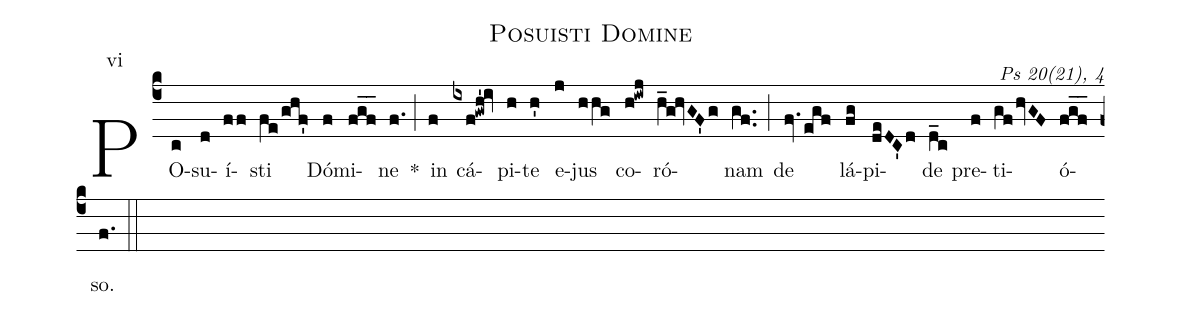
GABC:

name:Posuisti Domine;
commentary: Ps 20(21), 4;
mode:vi;
%%
(c4) PO(c)su(d)í(ff)sti(fe/ghf') Dó(f)mi(fgf__)ne(f.) *(;) in(f) cá(ixf!gwh'!iv)pi(h)te(h') e(j)jus(hhg) co(h!iwj)ró(h_g!hvGF'g)nam(gf..) (;) de(fv.egf) lá(fg)pi(deDC'd)de(d_c) pre(f)ti(gfhvGF)ó(fgf__)so.(f.) (::)
